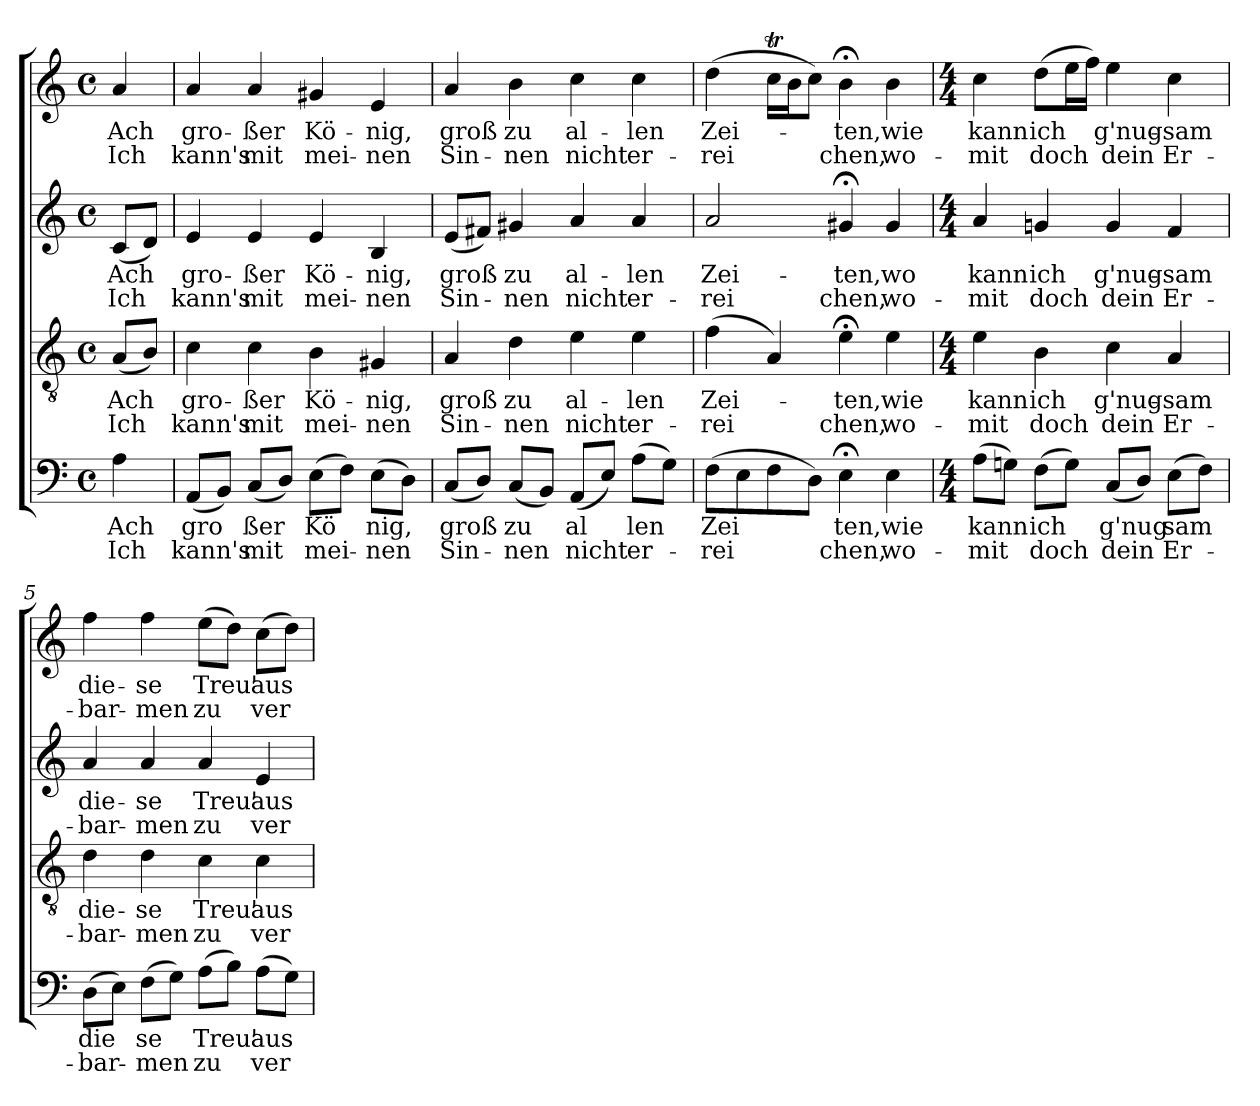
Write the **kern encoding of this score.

**kern	**text	**text	**kern	**text	**text	**kern	**text	**text	**kern	**text	**text
*part4	*part4	*part4	*part3	*part3	*part3	*part2	*part2	*part2	*part1	*part1	*part1
*staff4	*staff4	*staff4	*staff3	*staff3	*staff3	*staff2	*staff2	*staff2	*staff1	*staff1	*staff1
*clefF4	*	*	*clefGv2	*	*	*clefG2	*	*	*clefG2	*	*
*k[]	*	*	*k[]	*	*	*k[]	*	*	*k[]	*	*
*C:	*	*	*C:	*	*	*C:	*	*	*C:	*	*
*M4/4	*	*	*M4/4	*	*	*M4/4	*	*	*M4/4	*	*
*met(c)	*	*	*met(c)	*	*	*met(c)	*	*	*met(c)	*	*
=	=	=	=	=	=	=	=	=	=	=	=
!	!LO:LY:b	!LO:LY:b	!	!LO:LY:b	!LO:LY:b	!	!LO:LY:b	!LO:LY:b	!	!LO:LY:b	!LO:LY:b
4A\	Ach	Ich	(<8A/L	Ach	Ich	(<8c/L	Ach	Ich	4a/	Ach	Ich
.	.	.	8B/J)	.	.	8d/J)	.	.	.	.	.
=1	=1	=1	=1	=1	=1	=1	=1	=1	=1	=1	=1
!	!LO:LY:b	!LO:LY:b	!	!LO:LY:b	!LO:LY:b	!	!LO:LY:b	!LO:LY:b	!	!LO:LY:b	!LO:LY:b
(<8AA/L	gro	kann's	4c\	gro-	kann's	4e/	gro-	kann's	4a/	gro-	kann's
8BB/J)	.	.	.	.	.	.	.	.	.	.	.
!	!LO:LY:b	!LO:LY:b	!	!LO:LY:b	!LO:LY:b	!	!LO:LY:b	!LO:LY:b	!	!LO:LY:b	!LO:LY:b
(<8C/L	ßer	mit	4c\	-ßer	mit	4e/	-ßer	mit	4a/	-ßer	mit
8D/J)	.	.	.	.	.	.	.	.	.	.	.
!	!LO:LY:b	!LO:LY:b	!	!LO:LY:b	!LO:LY:b	!	!LO:LY:b	!LO:LY:b	!	!LO:LY:b	!LO:LY:b
(>8E\L	Kö	mei-	4B\	Kö-	mei-	4e/	Kö-	mei-	4g#X/	Kö-	mei-
8F\J)	.	.	.	.	.	.	.	.	.	.	.
!	!LO:LY:b	!LO:LY:b	!	!LO:LY:b	!LO:LY:b	!	!LO:LY:b	!LO:LY:b	!	!LO:LY:b	!LO:LY:b
(>8E\L	nig,	-nen	4G#X/	-nig,	-nen	4B/	-nig,	-nen	4e/	-nig,	-nen
8D\J)	.	.	.	.	.	.	.	.	.	.	.
=2	=2	=2	=2	=2	=2	=2	=2	=2	=2	=2	=2
!	!LO:LY:b	!LO:LY:b	!	!LO:LY:b	!LO:LY:b	!	!LO:LY:b	!LO:LY:b	!	!LO:LY:b	!LO:LY:b
(<8C/L	groß	Sin-	4A/	groß	Sin-	(<8e/L	groß	Sin-	4a/	groß	Sin-
8D/J)	.	.	.	.	.	8f#X/J)	.	.	.	.	.
!	!LO:LY:b	!LO:LY:b	!	!LO:LY:b	!LO:LY:b	!	!LO:LY:b	!LO:LY:b	!	!LO:LY:b	!LO:LY:b
(<8C/L	zu	-nen	4d\	zu	-nen	4g#X/	zu	-nen	4b\	zu	-nen
8BB/J)	.	.	.	.	.	.	.	.	.	.	.
!	!LO:LY:b	!LO:LY:b	!	!LO:LY:b	!LO:LY:b	!	!LO:LY:b	!LO:LY:b	!	!LO:LY:b	!LO:LY:b
(<8AA/L	al	nicht	4e\	al-	nicht	4a/	al-	nicht	4cc\	al-	nicht
8E/J)	.	.	.	.	.	.	.	.	.	.	.
!	!LO:LY:b	!LO:LY:b	!	!LO:LY:b	!LO:LY:b	!	!LO:LY:b	!LO:LY:b	!	!LO:LY:b	!LO:LY:b
(>8A\L	len	er-	4e\	-len	er-	4a/	-len	er-	4cc\	-len	er-
8G\J)	.	.	.	.	.	.	.	.	.	.	.
=3	=3	=3	=3	=3	=3	=3	=3	=3	=3	=3	=3
!	!LO:LY:b	!LO:LY:b	!	!LO:LY:b	!LO:LY:b	!	!LO:LY:b	!LO:LY:b	!	!LO:LY:b	!LO:LY:b
(>8F\L	Zei	-rei	(<4f\	Zei-	-rei	2a/	Zei-	-rei	(>4dd\	Zei-	-rei
8E\	.	.	.	.	.	.	.	.	.	.	.
8F\	.	.	4A/)	.	.	.	.	.	16ccT\LL	.	.
.	.	.	.	.	.	.	.	.	16b\J	.	.
8D\J)	.	.	.	.	.	.	.	.	8cc\J)	.	.
!	!LO:LY:b	!LO:LY:b	!	!LO:LY:b	!LO:LY:b	!	!LO:LY:b	!LO:LY:b	!	!LO:LY:b	!LO:LY:b
4E;<\	ten,	chen,	4e;<\	-ten,	chen,	4g#X;/	-ten,	chen,	4b;<\	-ten,	chen,
!	!LO:LY:b	!LO:LY:b	!	!LO:LY:b	!LO:LY:b	!	!LO:LY:b	!LO:LY:b	!	!LO:LY:b	!LO:LY:b
4E\	wie	wo-	4e\	wie	wo-	4g#/	wo	wo-	4b\	wie	wo-
!!LO:LB:g=z
=4	=4	=4	=4	=4	=4	=4	=4	=4	=4	=4	=4
*M4/4	*	*	*M4/4	*	*	*M4/4	*	*	*M4/4	*	*
!	!LO:LY:b	!LO:LY:b	!	!LO:LY:b	!LO:LY:b	!	!LO:LY:b	!LO:LY:b	!	!LO:LY:b	!LO:LY:b
(>8A\L	kann	-mit	4e\	kann	-mit	4a/	kann	-mit	4cc\	kann	-mit
8Gn\J)	.	.	.	.	.	.	.	.	.	.	.
!	!LO:LY:b	!LO:LY:b	!	!LO:LY:b	!LO:LY:b	!	!LO:LY:b	!LO:LY:b	!	!LO:LY:b	!LO:LY:b
(>8F\L	ich	doch	4B\	ich	doch	4gn/	ich	doch	(>8dd\L	ich	doch
8G\J)	.	.	.	.	.	.	.	.	16ee\L	.	.
.	.	.	.	.	.	.	.	.	16ff\JJ)	.	.
!	!LO:LY:b	!LO:LY:b	!	!LO:LY:b	!LO:LY:b	!	!LO:LY:b	!LO:LY:b	!	!LO:LY:b	!LO:LY:b
(<8C/L	g'nug	dein	4c\	g'nug-	dein	4g/	g'nug-	dein	4ee\	g'nug-	dein
8D/J)	.	.	.	.	.	.	.	.	.	.	.
!	!LO:LY:b	!LO:LY:b	!	!LO:LY:b	!LO:LY:b	!	!LO:LY:b	!LO:LY:b	!	!LO:LY:b	!LO:LY:b
(>8E\L	sam	Er-	4A/	-sam	Er-	4f/	-sam	Er-	4cc\	-sam	Er-
8F\J)	.	.	.	.	.	.	.	.	.	.	.
=5	=5	=5	=5	=5	=5	=5	=5	=5	=5	=5	=5
!	!LO:LY:b	!LO:LY:b	!	!LO:LY:b	!LO:LY:b	!	!LO:LY:b	!LO:LY:b	!	!LO:LY:b	!LO:LY:b
(>8D\L	die	-bar-	4d\	die-	-bar-	4a/	die-	-bar-	4ff\	die-	-bar-
8E\J)	.	.	.	.	.	.	.	.	.	.	.
!	!LO:LY:b	!LO:LY:b	!	!LO:LY:b	!LO:LY:b	!	!LO:LY:b	!LO:LY:b	!	!LO:LY:b	!LO:LY:b
(>8F\L	se	-men	4d\	-se	-men	4a/	-se	-men	4ff\	-se	-men
8G\J)	.	.	.	.	.	.	.	.	.	.	.
!	!LO:LY:b	!LO:LY:b	!	!LO:LY:b	!LO:LY:b	!	!LO:LY:b	!LO:LY:b	!	!LO:LY:b	!LO:LY:b
(>8A\L	Treu'	zu	4c\	Treu'	zu	4a/	Treu'	zu	(>8ee\L	Treu'	zu
8B\J)	.	.	.	.	.	.	.	.	8dd\J)	.	.
!	!LO:LY:b	!LO:LY:b	!	!LO:LY:b	!LO:LY:b	!	!LO:LY:b	!LO:LY:b	!	!LO:LY:b	!LO:LY:b
(>8A\L	aus	ver	4c\	aus-	ver	4e/	aus-	ver	(>8cc\L	aus	ver
8G\J)	.	.	.	.	.	.	.	.	8dd\J)	.	.
=	=	=	=	=	=	=	=	=	=	=	=
*-	*-	*-	*-	*-	*-	*-	*-	*-	*-	*-	*-
